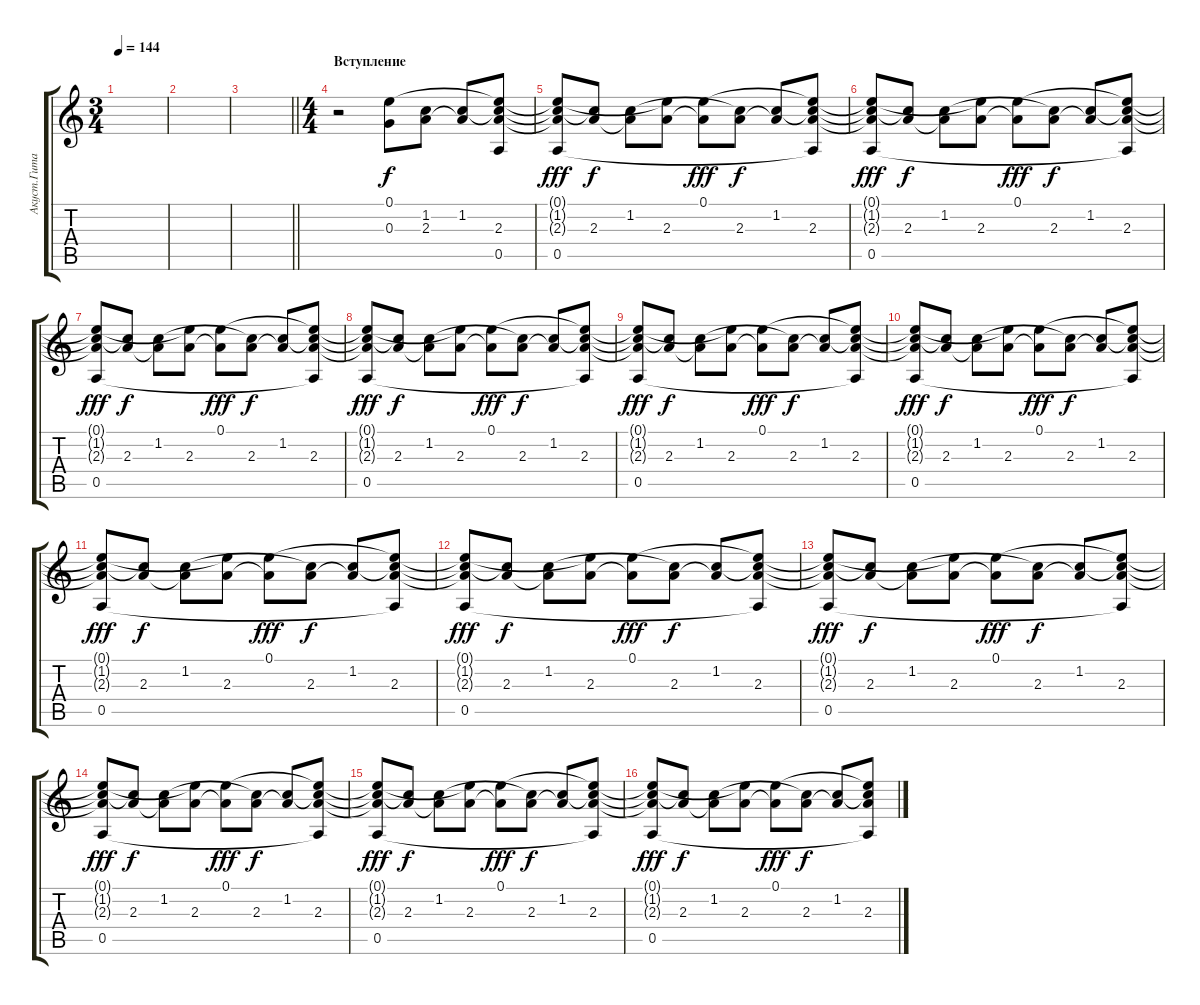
\track ("Акуст.Гитара №1" "Акуст.Гита") {instrument acousticguitarsteel}
\staff {score tabs}
\tuning (E4 B3 G3 D3 A2 E2) {hide}
\ts (3 4)
\tempo 144
\clef g2
\ks c
|
|
\barLineRight lightlight
|
\ts (4 4)
\section ("" "Вступление")
r.2 (0.1 0.3).8 (1.2 2.3).8{dy f} (1.2 2.3{t}).8 (0.1{t} 1.2{t} 2.3 0.5).8 |
(0.1{t} 1.2{t} 2.3{t} 0.5).8{dy fff} (1.2{t} 2.3).8{dy f} (1.2 2.3{t}).8 (0.1{t} 2.3).8 (0.1 2.3{t}).8{dy fff} (1.2{t} 2.3).8{dy f} (1.2 2.3{t}).8 (0.1{t} 1.2{t} 2.3 0.5{t}).8 |
(0.1{t} 1.2{t} 2.3{t} 0.5).8{dy fff} (1.2{t} 2.3).8{dy f} (1.2 2.3{t}).8 (0.1{t} 2.3).8 (0.1 2.3{t}).8{dy fff} (1.2{t} 2.3).8{dy f} (1.2 2.3{t}).8 (0.1{t} 1.2{t} 2.3 0.5{t}).8 |
(0.1{t} 1.2{t} 2.3{t} 0.5).8{dy fff} (1.2{t} 2.3).8{dy f} (1.2 2.3{t}).8 (0.1{t} 2.3).8 (0.1 2.3{t}).8{dy fff} (1.2{t} 2.3).8{dy f} (1.2 2.3{t}).8 (0.1{t} 1.2{t} 2.3 0.5{t}).8 |
(0.1{t} 1.2{t} 2.3{t} 0.5).8{dy fff} (1.2{t} 2.3).8{dy f} (1.2 2.3{t}).8 (0.1{t} 2.3).8 (0.1 2.3{t}).8{dy fff} (1.2{t} 2.3).8{dy f} (1.2 2.3{t}).8 (0.1{t} 1.2{t} 2.3 0.5{t}).8 |
(0.1{t} 1.2{t} 2.3{t} 0.5).8{dy fff} (1.2{t} 2.3).8{dy f} (1.2 2.3{t}).8 (0.1{t} 2.3).8 (0.1 2.3{t}).8{dy fff} (1.2{t} 2.3).8{dy f} (1.2 2.3{t}).8 (0.1{t} 1.2{t} 2.3 0.5{t}).8 |
(0.1{t} 1.2{t} 2.3{t} 0.5).8{dy fff} (1.2{t} 2.3).8{dy f} (1.2 2.3{t}).8 (0.1{t} 2.3).8 (0.1 2.3{t}).8{dy fff} (1.2{t} 2.3).8{dy f} (1.2 2.3{t}).8 (0.1{t} 1.2{t} 2.3 0.5{t}).8 |
(0.1{t} 1.2{t} 2.3{t} 0.5).8{dy fff} (1.2{t} 2.3).8{dy f} (1.2 2.3{t}).8 (0.1{t} 2.3).8 (0.1 2.3{t}).8{dy fff} (1.2{t} 2.3).8{dy f} (1.2 2.3{t}).8 (0.1{t} 1.2{t} 2.3 0.5{t}).8 |
(0.1{t} 1.2{t} 2.3{t} 0.5).8{dy fff} (1.2{t} 2.3).8{dy f} (1.2 2.3{t}).8 (0.1{t} 2.3).8 (0.1 2.3{t}).8{dy fff} (1.2{t} 2.3).8{dy f} (1.2 2.3{t}).8 (0.1{t} 1.2{t} 2.3 0.5{t}).8 |
(0.1{t} 1.2{t} 2.3{t} 0.5).8{dy fff} (1.2{t} 2.3).8{dy f} (1.2 2.3{t}).8 (0.1{t} 2.3).8 (0.1 2.3{t}).8{dy fff} (1.2{t} 2.3).8{dy f} (1.2 2.3{t}).8 (0.1{t} 1.2{t} 2.3 0.5{t}).8 |
(0.1{t} 1.2{t} 2.3{t} 0.5).8{dy fff} (1.2{t} 2.3).8{dy f} (1.2 2.3{t}).8 (0.1{t} 2.3).8 (0.1 2.3{t}).8{dy fff} (1.2{t} 2.3).8{dy f} (1.2 2.3{t}).8 (0.1{t} 1.2{t} 2.3 0.5{t}).8 |
(0.1{t} 1.2{t} 2.3{t} 0.5).8{dy fff} (1.2{t} 2.3).8{dy f} (1.2 2.3{t}).8 (0.1{t} 2.3).8 (0.1 2.3{t}).8{dy fff} (1.2{t} 2.3).8{dy f} (1.2 2.3{t}).8 (0.1{t} 1.2{t} 2.3 0.5{t}).8 |
(0.1{t} 1.2{t} 2.3{t} 0.5).8{dy fff} (1.2{t} 2.3).8{dy f} (1.2 2.3{t}).8 (0.1{t} 2.3).8 (0.1 2.3{t}).8{dy fff} (1.2{t} 2.3).8{dy f} (1.2 2.3{t}).8 (0.1{t} 1.2{t} 2.3 0.5{t}).8
